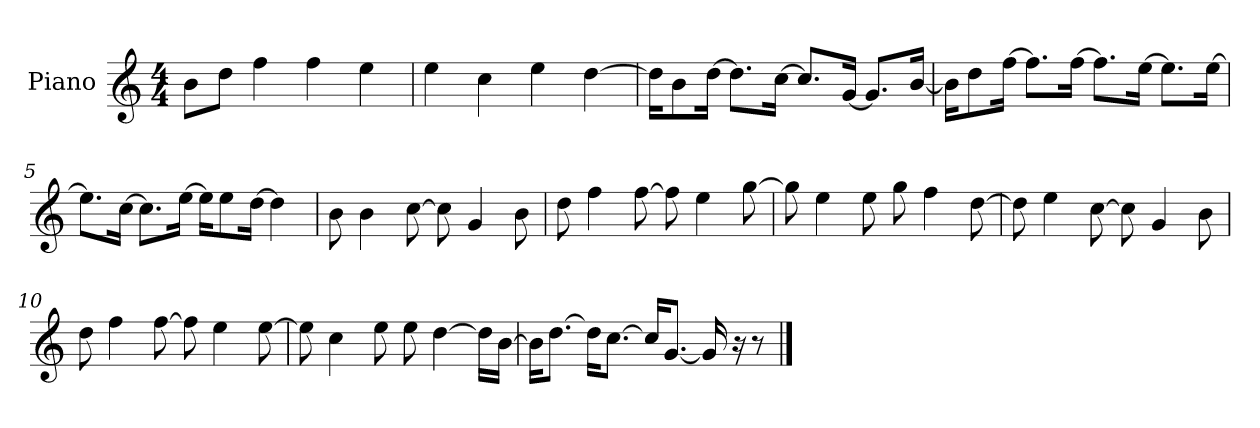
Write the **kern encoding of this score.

**kern
*part1
*staff1
*I"Piano
*I'P-no
*clefG2
*k[]
*M4/4
*MM90
=1
8b\L
8dd\J
4ff\
4ff\
4ee\
=2
4ee\
4cc\
4ee\
[4dd\
=3
16dd\KL]
8b\
[16dd\Jk
8.dd\L]
[16cc\Jk
8.cc/L]
[16g/Jk
8.g/L]
[16b/Jk
=4
16b\KL]
8dd\
[16ff\Jk
8.ff\L]
[16ff\Jk
8.ff\L]
[16ee\Jk
8.ee\L]
[16ee\Jk
=5
8.ee\L]
[16cc\Jk
8.cc\L]
[16ee\Jk
16ee\KL]
8ee\
[16dd\Jk
4dd\]
!!LO:LB:g=z
=6
8b\
4b\
[8cc\
8cc\]
4g/
8b\
=7
8dd\
4ff\
[8ff\
8ff\]
4ee\
[8gg\
=8
8gg\]
4ee\
8ee\
8gg\
4ff\
[8dd\
=9
8dd\]
4ee\
[8cc\
8cc\]
4g/
8b\
=10
8dd\
4ff\
[8ff\
8ff\]
4ee\
[8ee\
=11
8ee\]
4cc\
8ee\
8ee\
[4dd\
16dd\LL]
[16b\JJ
!!LO:LB:g=z
=12
16b\KL]
[8.dd\J
16dd\KL]
[8.cc\J
16cc/KL]
[8.g/J
16g/]
16r
8r
==
*-
